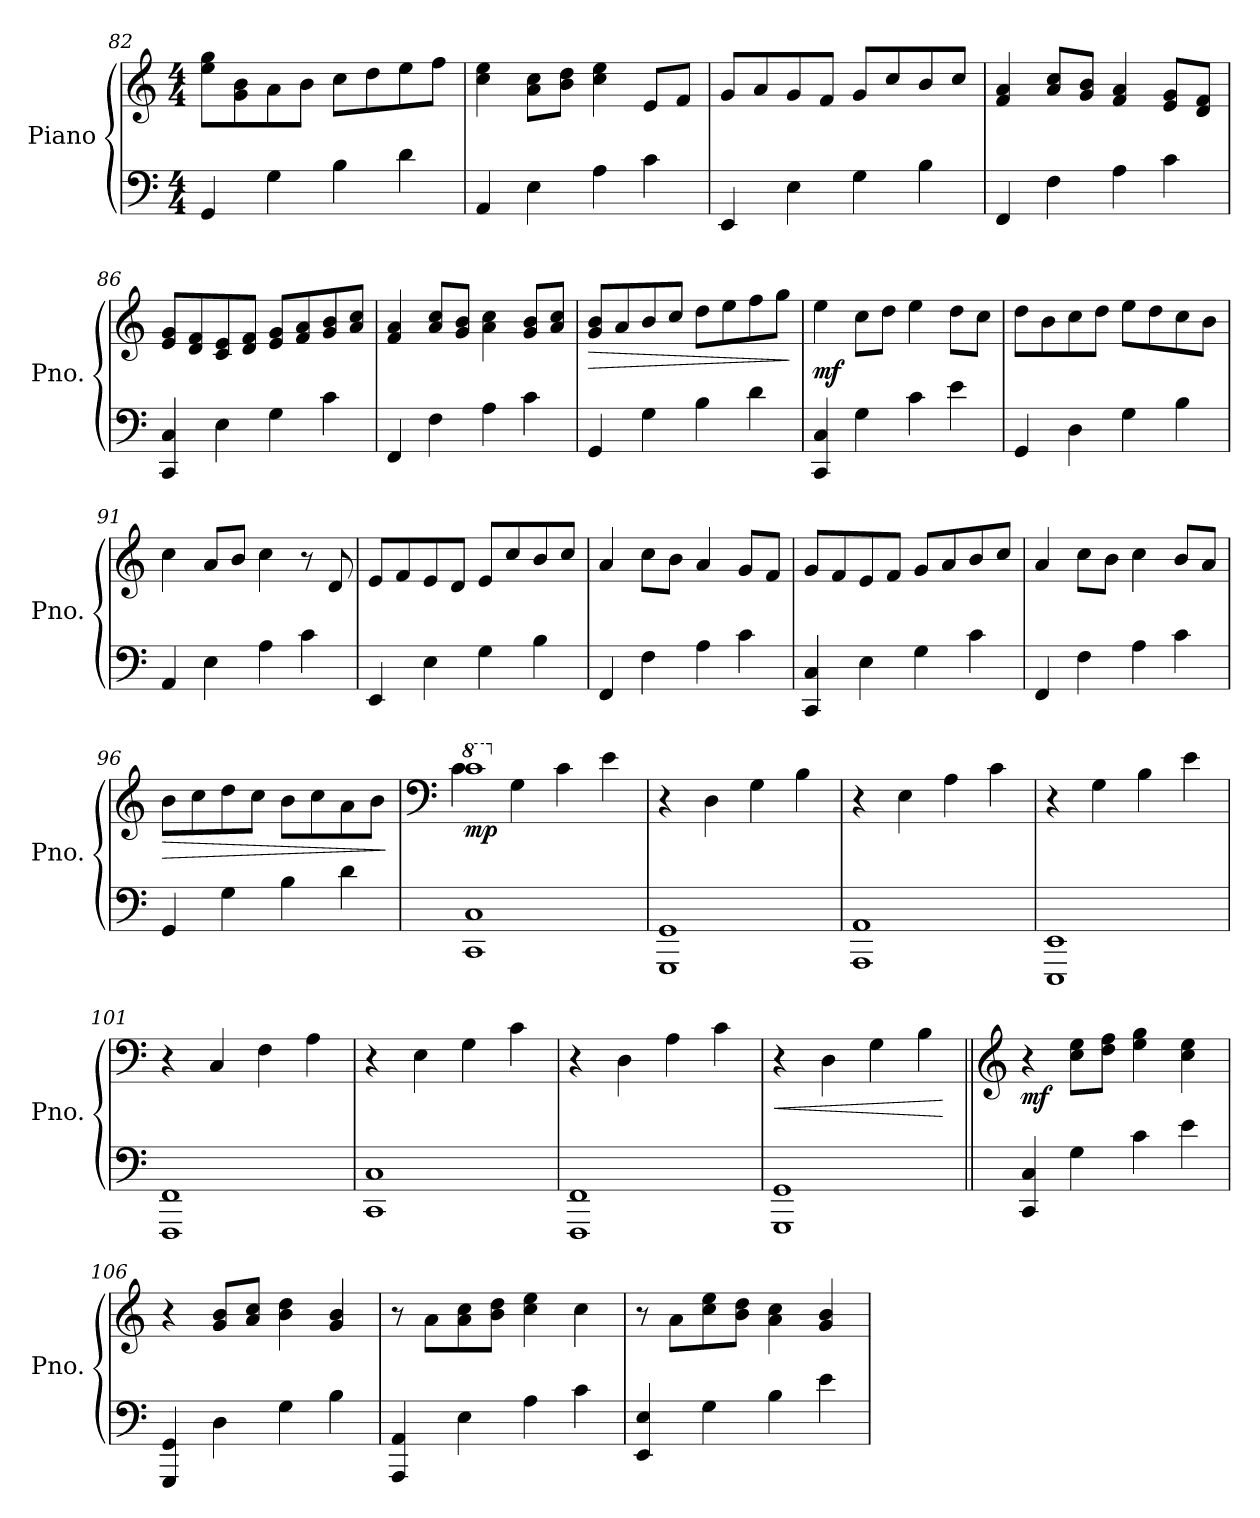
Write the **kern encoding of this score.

**kern	**kern	**dynam
*part1	*part1	*part1
*staff2	*staff1	*staff1/2
*I"Piano	*	*
*I'Pno.	*	*
*clefF4	*clefG2	*
*k[]	*k[]	*
*M4/4	*M4/4	*
=82	=82	=82
4GG/	8ee\ 8gg\L	.
.	8g\ 8b\	.
4G\	8a\	.
.	8b\J	.
4B\	8cc\L	.
.	8dd\	.
4d\	8ee\	.
.	8ff\J	.
!!LO:LB:g=z
=83	=83	=83
4AA/	4cc\ 4ee\	.
4E\	8a\ 8cc\L	.
.	8b\ 8dd\J	.
4A\	4cc\ 4ee\	.
4c\	8e/L	.
.	8f/J	.
=84	=84	=84
4EE/	8g/L	.
.	8a/	.
4E\	8g/	.
.	8f/J	.
4G\	8g/L	.
.	8cc/	.
4B\	8b/	.
.	8cc/J	.
=85	=85	=85
4FF/	4f/ 4a/	.
4F\	8a/ 8cc/L	.
.	8g/ 8b/J	.
4A\	4f/ 4a/	.
4c\	8e/ 8g/L	.
.	8d/ 8f/J	.
=86	=86	=86
4CC/ 4C/	8e/ 8g/L	.
.	8d/ 8f/	.
4E\	8c/ 8e/	.
.	8d/ 8f/J	.
4G\	8e/ 8g/L	.
.	8f/ 8a/	.
4c\	8g/ 8b/	.
.	8a/ 8cc/J	.
=87	=87	=87
4FF/	4f/ 4a/	.
4F\	8a/ 8cc/L	.
.	8g/ 8b/J	.
4A\	4a\ 4cc\	.
4c\	8g/ 8b/L	.
.	8a/ 8cc/J	.
=88	=88	=88
!	!	!LO:HP:b
4GG/	8g/ 8b/L	>
.	8a/	.
4G\	8b/	.
.	8cc/J	.
4B\	8dd\L	.
.	8ee\	.
4d\	8ff\	.
.	8gg\J	.
.	.	]
!!LO:PB:g=z
=89	=89	=89
!	!	!LO:DY:b
4CC/ 4C/	4ee\	mf
4G\	8cc\L	.
.	8dd\J	.
4c\	4ee\	.
4e\	8dd\L	.
.	8cc\J	.
=90	=90	=90
4GG/	8dd\L	.
.	8b\	.
4D\	8cc\	.
.	8dd\J	.
4G\	8ee\L	.
.	8dd\	.
4B\	8cc\	.
.	8b\J	.
=91	=91	=91
4AA/	4cc\	.
4E\	8a/L	.
.	8b/J	.
4A\	4cc\	.
4c\	8r	.
.	8d/	.
=92	=92	=92
4EE/	8e/L	.
.	8f/	.
4E\	8e/	.
.	8d/J	.
4G\	8e/L	.
.	8cc/	.
4B\	8b/	.
.	8cc/J	.
=93	=93	=93
4FF/	4a/	.
4F\	8cc\L	.
.	8b\J	.
4A\	4a/	.
4c\	8g/L	.
.	8f/J	.
=94	=94	=94
4CC/ 4C/	8g/L	.
.	8f/	.
4E\	8e/	.
.	8f/J	.
4G\	8g/L	.
.	8a/	.
4c\	8b/	.
.	8cc/J	.
!!LO:LB:g=z
=95	=95	=95
4FF/	4a/	.
4F\	8cc\L	.
.	8b\J	.
4A\	4cc\	.
4c\	8b/L	.
.	8a/J	.
=96	=96	=96
!	!	!LO:HP:b
4GG/	8b\L	>
.	8cc\	.
4G\	8dd\	.
.	8cc\J	.
4B\	8b\L	.
.	8cc\	.
4d\	8a\	.
.	8b\J	.
.	.	]
=97	=97	=97
*	*clefF4	*
*	*8va	*
*	*^	*
!	!	!	!LO:DY:b
1CC 1C	1cc	4cc\	mp
*	*X8va	*	*
.	.	4G\	.
.	.	4c\	.
.	.	4e\	.
*	*v	*v	*
=98	=98	=98
1GGG 1GG	4r	.
.	4D\	.
.	4G\	.
.	4B\	.
=99	=99	=99
1AAA 1AA	4r	.
.	4E\	.
.	4A\	.
.	4c\	.
=100	=100	=100
1EEE 1EE	4r	.
.	4G\	.
.	4B\	.
.	4e\	.
=101	=101	=101
1FFF 1FF	4r	.
.	4C/	.
.	4F\	.
.	4A\	.
!!LO:LB:g=z
=102	=102	=102
1CC 1C	4r	.
.	4E\	.
.	4G\	.
.	4c\	.
=103	=103	=103
1FFF 1FF	4r	.
.	4D\	.
.	4A\	.
.	4c\	.
=104	=104	=104
!	!	!LO:HP:b
1GGG 1GG	4r	<
.	4D\	.
.	4G\	.
.	4B\	.
.	.	[
=105||	=105||	=105||
*	*clefG2	*
!	!	!LO:DY:b
4CC/ 4C/	4r	mf
4G\	8cc\ 8ee\L	.
.	8dd\ 8ff\J	.
4c\	4ee\ 4gg\	.
4e\	4cc\ 4ee\	.
=106	=106	=106
4GGG/ 4GG/	4r	.
4D\	8g/ 8b/L	.
.	8a/ 8cc/J	.
4G\	4b\ 4dd\	.
4B\	4g/ 4b/	.
=107	=107	=107
4AAA/ 4AA/	8r	.
.	8a\L	.
4E\	8a\ 8cc\	.
.	8b\ 8dd\J	.
4A\	4cc\ 4ee\	.
4c\	4cc\	.
=108	=108	=108
4EE/ 4E/	8r	.
.	8a\L	.
4G\	8cc\ 8ee\	.
.	8b\ 8dd\J	.
4B\	4a\ 4cc\	.
4e\	4g/ 4b/	.
=	=	=
*-	*-	*-
